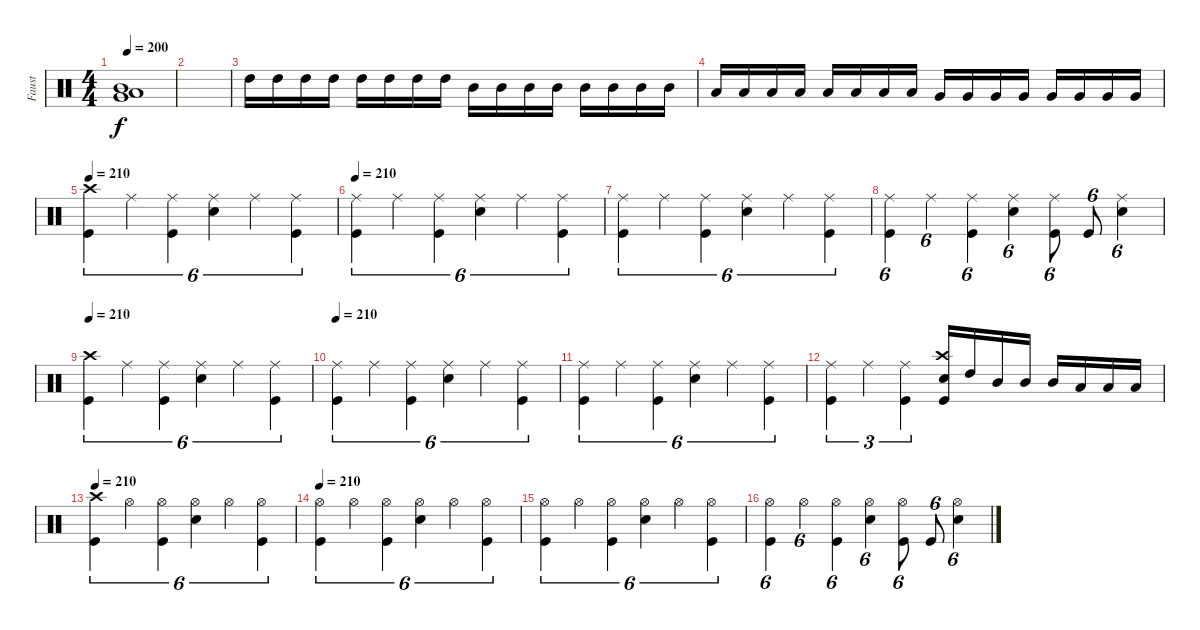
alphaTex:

\track ("Faust" "Faust") {instrument percussion}
\staff {score}
\articulation defaults
\ts (4 4)
\tempo 200
\clef neutral
\ks c
("Mid Tom (hit)" "Low Tom (hit)" "Very Low Tom (hit)").1{dy f} |
|
"High Tom (hit)".16 "High Tom (hit)".16 "High Tom (hit)".16 "High Tom (hit)".16 "High Tom (hit)".16 "High Tom (hit)".16 "High Tom (hit)".16 "High Tom (hit)".16 "Mid Tom (hit)".16 "Mid Tom (hit)".16 "Mid Tom (hit)".16 "Mid Tom (hit)".16 "Mid Tom (hit)".16 "Mid Tom (hit)".16 "Mid Tom (hit)".16 "Mid Tom (hit)".16 |
"Low Tom (hit)".16 "Low Tom (hit)".16 "Low Tom (hit)".16 "Low Tom (hit)".16 "Low Tom (hit)".16 "Low Tom (hit)".16 "Low Tom (hit)".16 "Low Tom (hit)".16 "Very Low Tom (hit)".16 "Very Low Tom (hit)".16 "Very Low Tom (hit)".16 "Very Low Tom (hit)".16 "Very Low Tom (hit)".16 "Very Low Tom (hit)".16 "Very Low Tom (hit)".16 "Very Low Tom (hit)".16 |
\tempo 210
("Kick (hit)" "Crash high (hit)").4{tu (6 4)} "Ride (middle)".4{tu (6 4)} ("Kick (hit)" "Ride (middle)").4{tu (6 4)} ("Snare (hit) 2" "Ride (middle)").4{tu (6 4)} "Ride (middle)".4{tu (6 4)} ("Kick (hit)" "Ride (middle)").4{tu (6 4)} |
\tempo 210
("Kick (hit)" "Ride (middle)").4{tu (6 4)} "Ride (middle)".4{tu (6 4)} ("Kick (hit)" "Ride (middle)").4{tu (6 4)} ("Snare (hit) 2" "Ride (middle)").4{tu (6 4)} "Ride (middle)".4{tu (6 4)} ("Kick (hit)" "Ride (middle)").4{tu (6 4)} |
("Kick (hit)" "Ride (middle)").4{tu (6 4)} "Ride (middle)".4{tu (6 4)} ("Kick (hit)" "Ride (middle)").4{tu (6 4)} ("Snare (hit) 2" "Ride (middle)").4{tu (6 4)} "Ride (middle)".4{tu (6 4)} ("Kick (hit)" "Ride (middle)").4{tu (6 4)} |
("Kick (hit)" "Ride (middle)").4{tu (6 4)} "Ride (middle)".4{tu (6 4)} ("Kick (hit)" "Ride (middle)").4{tu (6 4)} ("Snare (hit) 2" "Ride (middle)").4{tu (6 4)} ("Kick (hit)" "Ride (middle)").8{tu (6 4)} "Kick (hit)".8{tu (6 4)} ("Snare (hit) 2" "Ride (middle)").4{tu (6 4)} |
\tempo 210
("Kick (hit)" "Crash high (hit)").4{tu (6 4)} "Ride (middle)".4{tu (6 4)} ("Kick (hit)" "Ride (middle)").4{tu (6 4)} ("Snare (hit) 2" "Ride (middle)").4{tu (6 4)} "Ride (middle)".4{tu (6 4)} ("Kick (hit)" "Ride (middle)").4{tu (6 4)} |
\tempo 210
("Kick (hit)" "Ride (middle)").4{tu (6 4)} "Ride (middle)".4{tu (6 4)} ("Kick (hit)" "Ride (middle)").4{tu (6 4)} ("Snare (hit) 2" "Ride (middle)").4{tu (6 4)} "Ride (middle)".4{tu (6 4)} ("Kick (hit)" "Ride (middle)").4{tu (6 4)} |
("Kick (hit)" "Ride (middle)").4{tu (6 4)} "Ride (middle)".4{tu (6 4)} ("Kick (hit)" "Ride (middle)").4{tu (6 4)} ("Snare (hit) 2" "Ride (middle)").4{tu (6 4)} "Ride (middle)".4{tu (6 4)} ("Kick (hit)" "Ride (middle)").4{tu (6 4)} |
("Kick (hit)" "Ride (middle)").4{tu (3 2)} "Ride (middle)".4{tu (3 2)} ("Kick (hit)" "Ride (middle)").4{tu (3 2)} ("Kick (hit)" "Snare (hit) 2" "Crash high (hit)").16 "High Tom (hit)".16 "Mid Tom (hit)".16 "Mid Tom (hit)".16 "Mid Tom (hit)".16 "Low Tom (hit)".16 "Low Tom (hit)".16 "Low Tom (hit)".16 |
\tempo 210
("Kick (hit)" "Crash high (hit)").4{tu (6 4)} "Hi-Hat (open)".4{tu (6 4)} ("Kick (hit)" "Hi-Hat (open)").4{tu (6 4)} ("Snare (hit) 2" "Hi-Hat (open)").4{tu (6 4)} "Hi-Hat (open)".4{tu (6 4)} ("Kick (hit)" "Hi-Hat (open)").4{tu (6 4)} |
\tempo 210
("Kick (hit)" "Hi-Hat (open)").4{tu (6 4)} "Hi-Hat (open)".4{tu (6 4)} ("Kick (hit)" "Hi-Hat (open)").4{tu (6 4)} ("Snare (hit) 2" "Hi-Hat (open)").4{tu (6 4)} "Hi-Hat (open)".4{tu (6 4)} ("Kick (hit)" "Hi-Hat (open)").4{tu (6 4)} |
("Kick (hit)" "Hi-Hat (open)").4{tu (6 4)} "Hi-Hat (open)".4{tu (6 4)} ("Kick (hit)" "Hi-Hat (open)").4{tu (6 4)} ("Snare (hit) 2" "Hi-Hat (open)").4{tu (6 4)} "Hi-Hat (open)".4{tu (6 4)} ("Kick (hit)" "Hi-Hat (open)").4{tu (6 4)} |
("Kick (hit)" "Hi-Hat (open)").4{tu (6 4)} "Hi-Hat (open)".4{tu (6 4)} ("Kick (hit)" "Hi-Hat (open)").4{tu (6 4)} ("Snare (hit) 2" "Hi-Hat (open)").4{tu (6 4)} ("Kick (hit)" "Hi-Hat (open)").8{tu (6 4)} "Kick (hit)".8{tu (6 4)} ("Snare (hit) 2" "Hi-Hat (open)").4{tu (6 4)}
